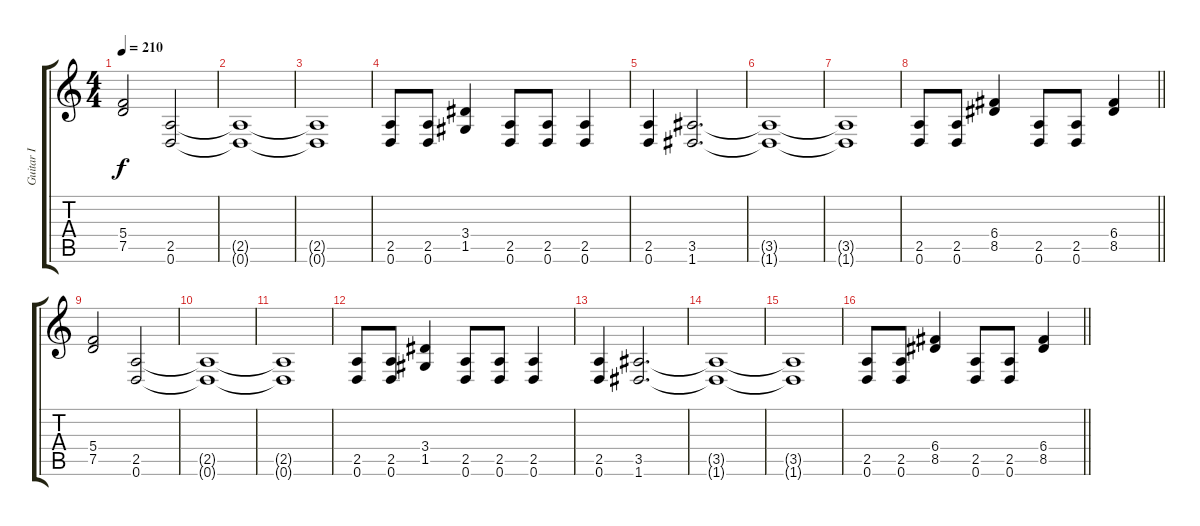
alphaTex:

\track ("Guitar I" "Guitar I") {instrument distortionguitar}
\staff {score tabs}
\tuning (D4 A3 F3 C3 G2 D2) {hide}
\ts (4 4)
\tempo 210
\clef g2
\ks c
(5.4 7.5).2{dy f} (2.5 0.6).2 |
(2.5{t} 0.6{t}).1 |
(2.5{t} 0.6{t}).1 |
(2.5 0.6).8 (2.5 0.6).8 (3.4 1.5).4 (2.5 0.6).8 (2.5 0.6).8 (2.5 0.6).4 |
(2.5 0.6).4 (3.5 1.6).2{d} |
(3.5{t} 1.6{t}).1 |
(3.5{t} 1.6{t}).1 |
\barLineRight lightlight
(2.5 0.6).8 (2.5 0.6).8 (6.4 8.5).4 (2.5 0.6).8 (2.5 0.6).8 (6.4 8.5).4 |
\section ("" "")
(5.4 7.5).2 (2.5 0.6).2 |
(2.5{t} 0.6{t}).1 |
(2.5{t} 0.6{t}).1 |
(2.5 0.6).8 (2.5 0.6).8 (3.4 1.5).4 (2.5 0.6).8 (2.5 0.6).8 (2.5 0.6).4 |
(2.5 0.6).4 (3.5 1.6).2{d} |
(3.5{t} 1.6{t}).1 |
(3.5{t} 1.6{t}).1 |
\barLineRight lightlight
(2.5 0.6).8 (2.5 0.6).8 (6.4 8.5).4 (2.5 0.6).8 (2.5 0.6).8 (6.4 8.5).4
